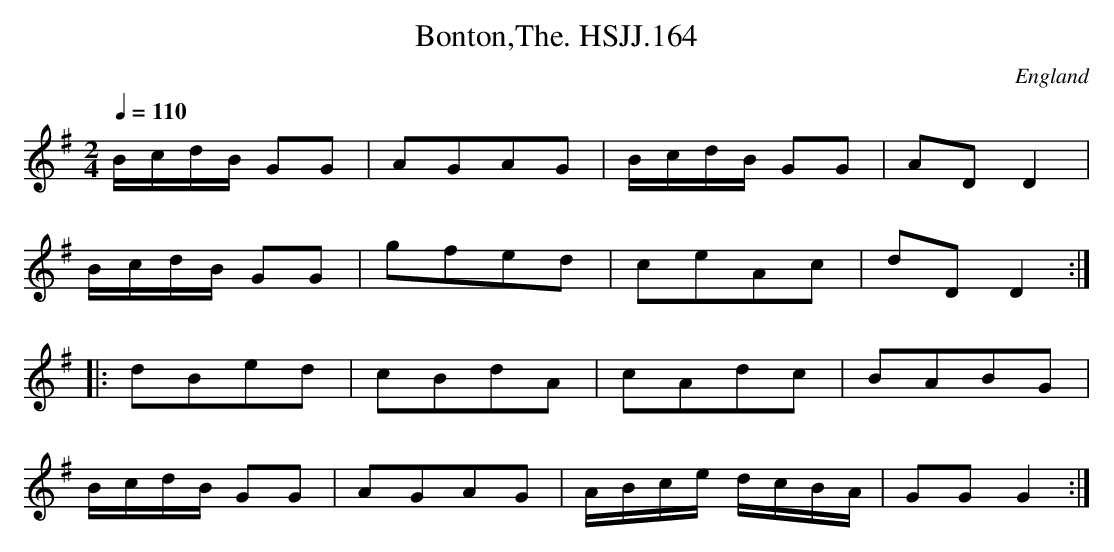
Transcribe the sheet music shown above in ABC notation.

X:1
T:Bonton,The. HSJJ.164
M:2/4
L:1/8
Q:1/4=110
O:England
K:G
B/c/d/B/ GG|AGAG|B/c/d/B/ GG|ADD2|
B/c/d/B/ GG|gfed|ceAc|dDD2:|
|:dBed|cBdA|cAdc|BABG|
B/c/d/B/ GG|AGAG|A/B/c/e/ d/c/B/A/|GGG2:|
